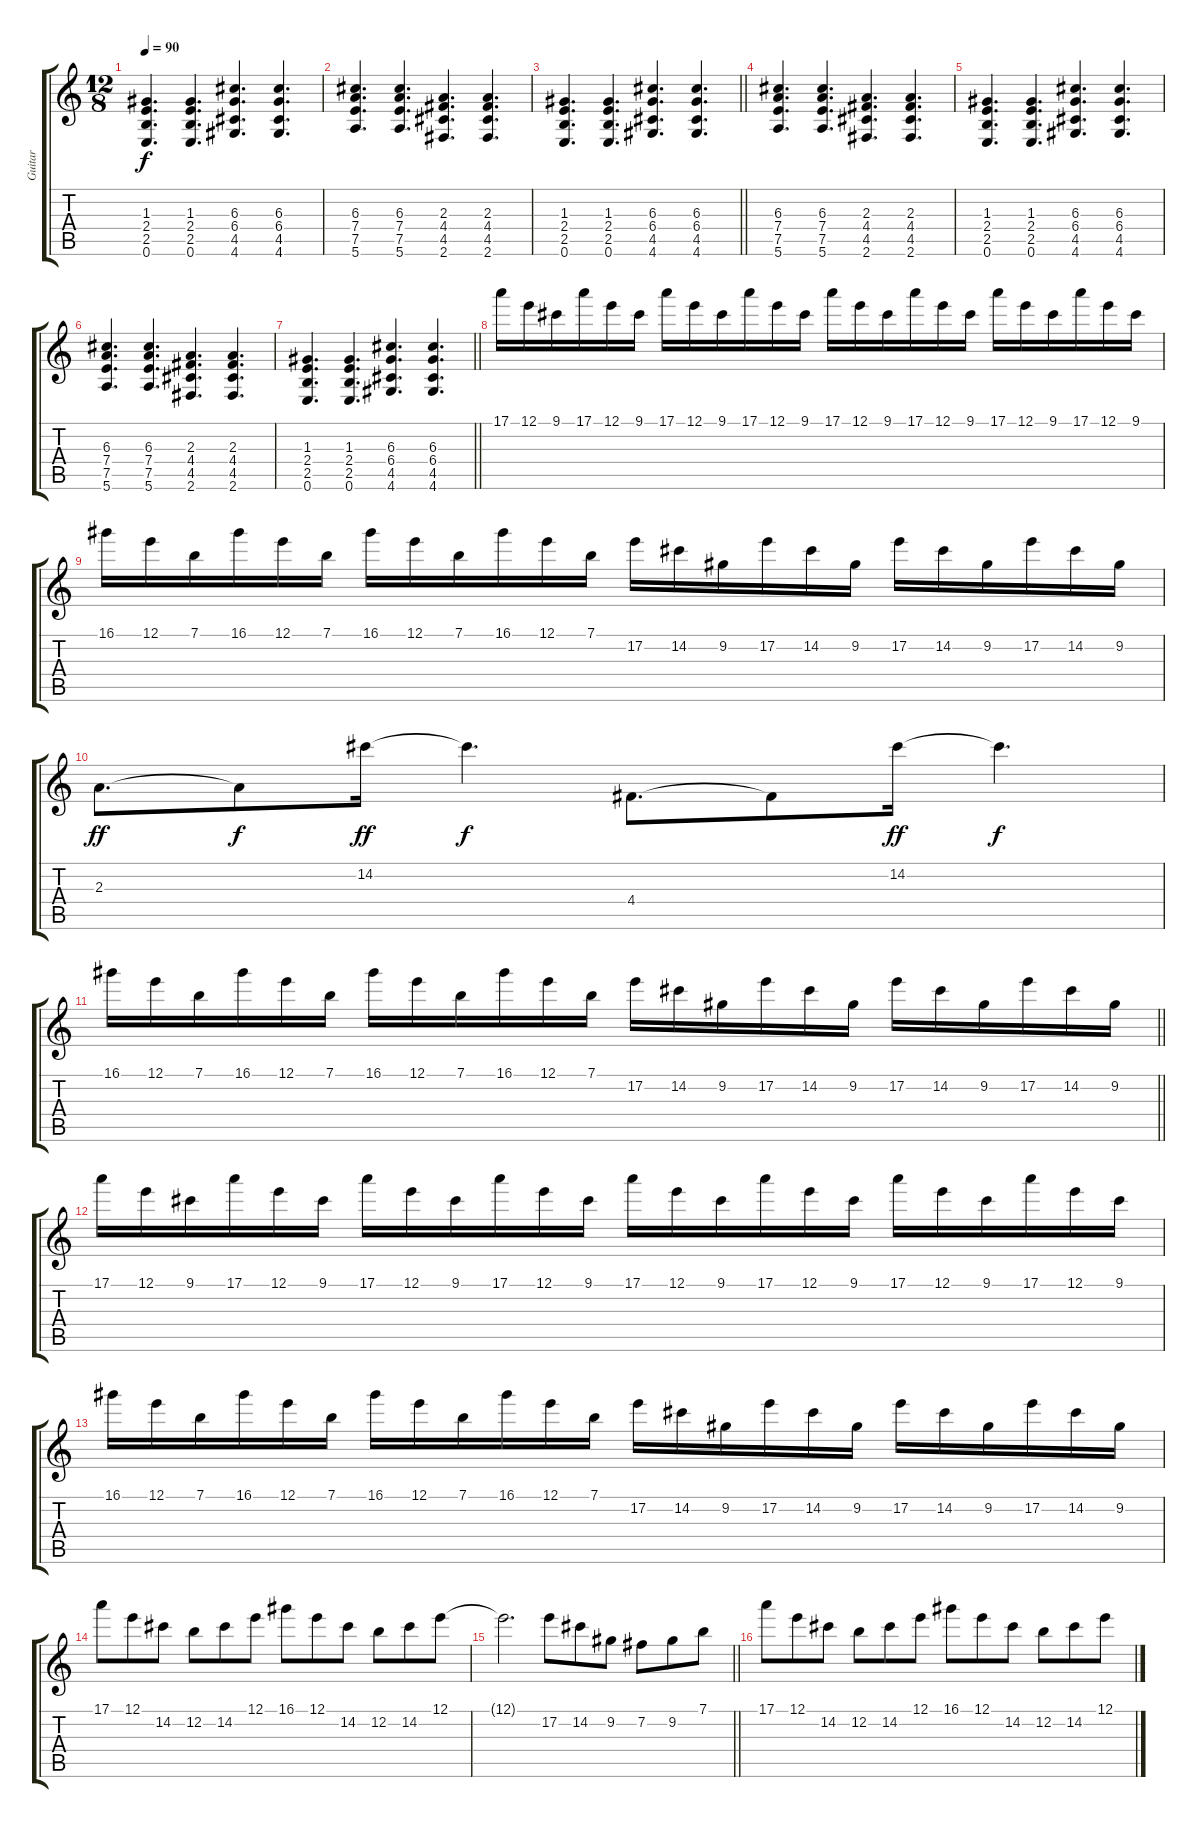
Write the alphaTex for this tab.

\track ("Guitar" "Guitar") {instrument electricguitarclean}
\staff {score tabs}
\tuning (E4 B3 G3 D3 A2 E2) {hide}
\ts (12 8)
\tempo 90
\clef g2
\ks c
(1.3 2.4 2.5 0.6).4{d dy f} (1.3 2.4 2.5 0.6).4{d} (6.3 6.4 4.5 4.6).4{d} (6.3 6.4 4.5 4.6).4{d} |
(6.3 7.4 7.5 5.6).4{d} (6.3 7.4 7.5 5.6).4{d} (2.3 4.4 4.5 2.6).4{d} (2.3 4.4 4.5 2.6).4{d} |
\barLineRight lightlight
(1.3 2.4 2.5 0.6).4{d} (1.3 2.4 2.5 0.6).4{d} (6.3 6.4 4.5 4.6).4{d} (6.3 6.4 4.5 4.6).4{d} |
\section ("" "")
(6.3 7.4 7.5 5.6).4{d} (6.3 7.4 7.5 5.6).4{d} (2.3 4.4 4.5 2.6).4{d} (2.3 4.4 4.5 2.6).4{d} |
(1.3 2.4 2.5 0.6).4{d} (1.3 2.4 2.5 0.6).4{d} (6.3 6.4 4.5 4.6).4{d} (6.3 6.4 4.5 4.6).4{d} |
(6.3 7.4 7.5 5.6).4{d} (6.3 7.4 7.5 5.6).4{d} (2.3 4.4 4.5 2.6).4{d} (2.3 4.4 4.5 2.6).4{d} |
\barLineRight lightlight
(1.3 2.4 2.5 0.6).4{d} (1.3 2.4 2.5 0.6).4{d} (6.3 6.4 4.5 4.6).4{d} (6.3 6.4 4.5 4.6).4{d} |
\section ("" "")
17.1.16{balance 4} 12.1.16 9.1.16 17.1.16 12.1.16 9.1.16 17.1.16 12.1.16 9.1.16 17.1.16 12.1.16 9.1.16 17.1.16 12.1.16 9.1.16 17.1.16 12.1.16 9.1.16 17.1.16 12.1.16 9.1.16 17.1.16 12.1.16 9.1.16 |
16.1.16 12.1.16 7.1.16 16.1.16 12.1.16 7.1.16 16.1.16 12.1.16 7.1.16 16.1.16 12.1.16 7.1.16 17.2.16 14.2.16 9.2.16 17.2.16 14.2.16 9.2.16 17.2.16 14.2.16 9.2.16 17.2.16 14.2.16 9.2.16 |
2.3.8{d dy ff} 2.3{t}.8{dy f} 14.2.16{dy ff} 14.2{t}.4{d dy f} 4.4.8{d} 4.4{t}.8 14.2.16{dy ff} 14.2{t}.4{d dy f} |
\barLineRight lightlight
16.1.16 12.1.16 7.1.16 16.1.16 12.1.16 7.1.16 16.1.16 12.1.16 7.1.16 16.1.16 12.1.16 7.1.16 17.2.16 14.2.16 9.2.16 17.2.16 14.2.16 9.2.16 17.2.16 14.2.16 9.2.16 17.2.16 14.2.16 9.2.16 |
\section ("" "")
17.1.16{volume 6} 12.1.16 9.1.16 17.1.16 12.1.16 9.1.16 17.1.16 12.1.16 9.1.16 17.1.16 12.1.16 9.1.16 17.1.16 12.1.16 9.1.16 17.1.16 12.1.16 9.1.16 17.1.16 12.1.16 9.1.16 17.1.16 12.1.16 9.1.16 |
16.1.16 12.1.16 7.1.16 16.1.16 12.1.16 7.1.16 16.1.16 12.1.16 7.1.16 16.1.16 12.1.16 7.1.16 17.2.16 14.2.16 9.2.16 17.2.16 14.2.16 9.2.16 17.2.16 14.2.16 9.2.16 17.2.16 14.2.16 9.2.16 |
17.1.8 12.1.8 14.2.8 12.2.8 14.2.8 12.1.8 16.1.8 12.1.8 14.2.8 12.2.8{volume 0} 14.2.8 12.1.8 |
\barLineRight lightlight
12.1{t}.2{d} 17.2.8 14.2.8 9.2.8 7.2.8 9.2.8 7.1.8 |
\section ("" "")
17.1.8 12.1.8 14.2.8 12.2.8 14.2.8 12.1.8 16.1.8 12.1.8 14.2.8 12.2.8 14.2.8 12.1.8
